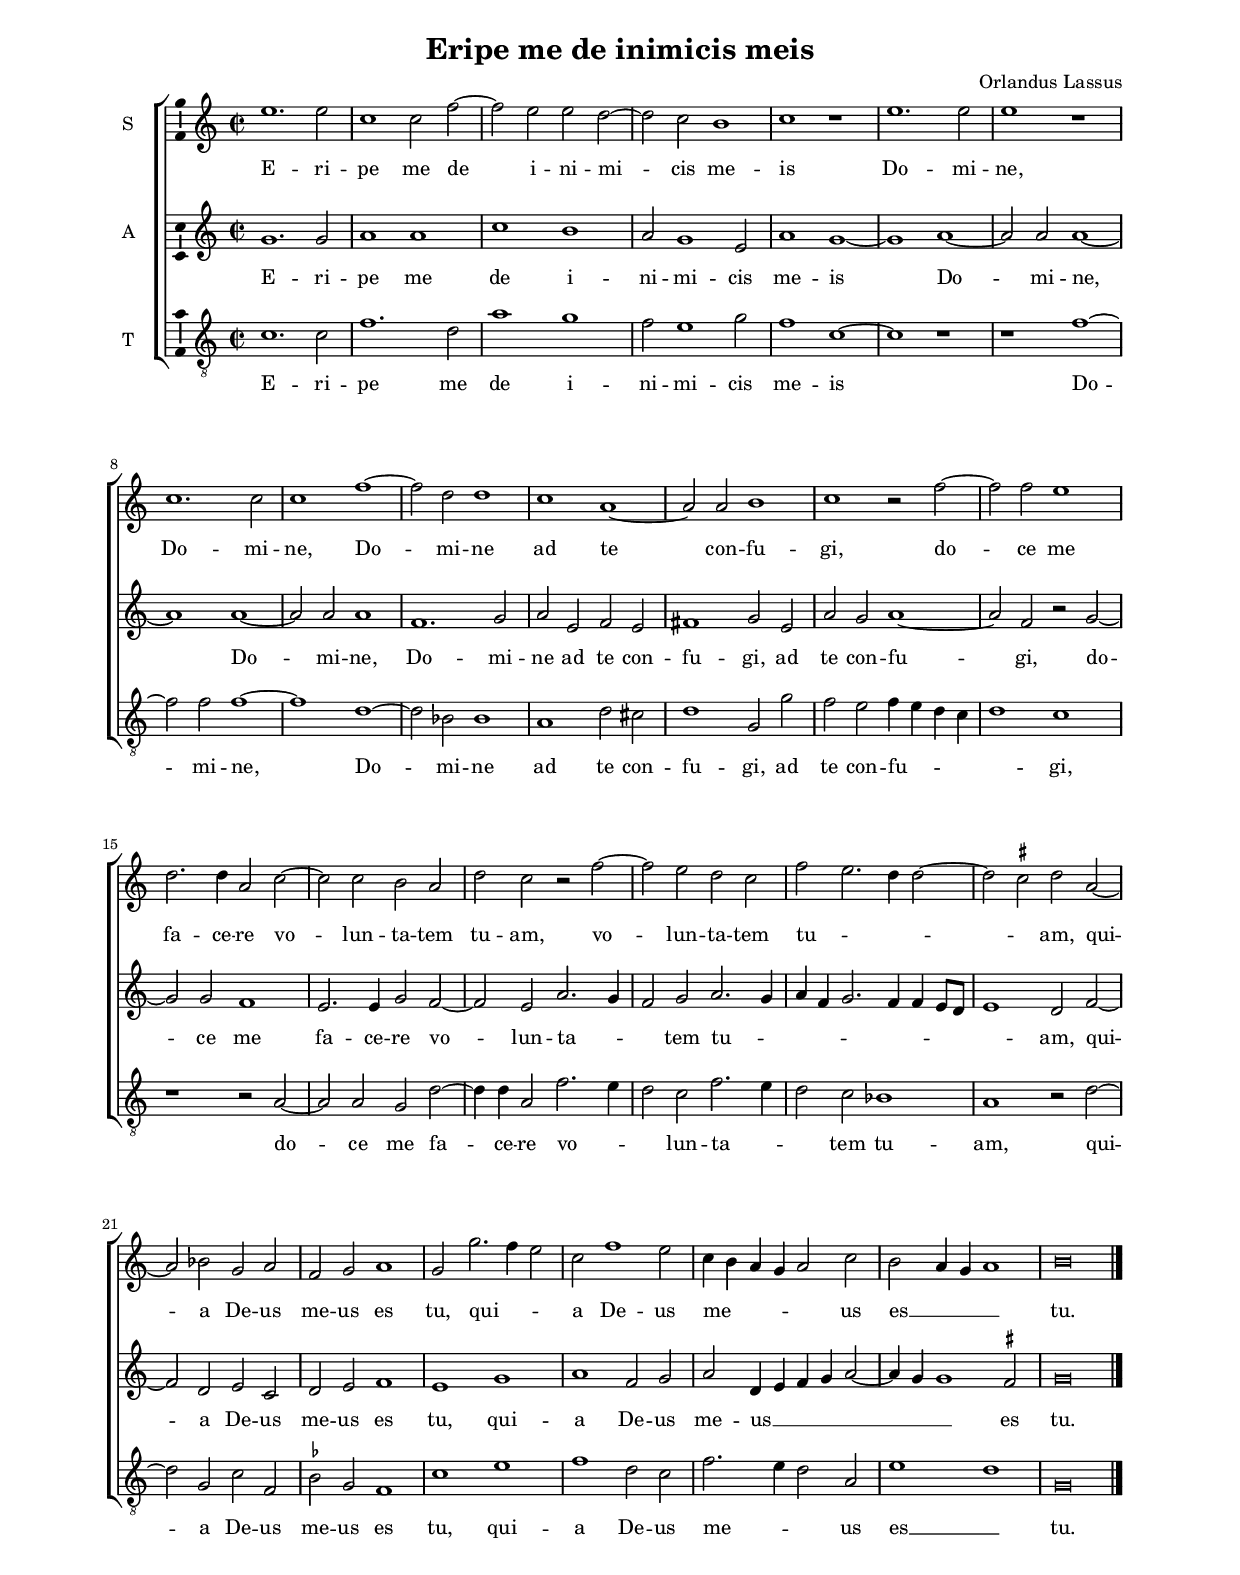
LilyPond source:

\header
{
  title="Eripe me de inimicis meis"
  composer="Orlandus Lassus"
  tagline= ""
}

\version "2.24.2"
\include "deutsch.ly"
#(set-global-staff-size 16)
%#(set-default-paper-size "letter")
#(ly:set-option 'point-and-click #f)

	
global = {
	\key c \major
	\time 2/2 \set Score.measureLength = #(ly:make-moment 2/1)
	}

	ficta = { \once \set suggestAccidentals = ##t }
	
	forget = #(define-music-function (music) (ly:music?) #{
		\accidentalStyle forget
		$music
		\accidentalStyle default
		#})

	m = \melisma
	me = \melismaEnd

\paper
	{
	top-margin = 2 \cm
	bottom-margin = 2 \cm
	left-margin = 2 \cm
	right-margin = 2 \cm
	ragged-bottom = ##f
	ragged-last-bottom = ##f
	print-page-number = ##t
	system-system-spacing = #'((basic-distance . 18) (minimum-distance . 13) (padding . 7) (strechability . 250))
%	scoreTitleMarkup = \markup { \fill-line  { \null \fontsize #2 \bold \fromproperty #'header:piece \fromproperty #'header:opus } }
%	systems-per-page = 3
%	min-systems-per-page = 3
	}

%%%%%%%%%%%%%%%%%%%%   11. ERIPE ME DE INIMICIS MEIS


global = {
	\key c \major
	\time 2/2 \set Score.measureLength = #(ly:make-moment 2/1)
	\skip 1*2*27 \bar "|."
	}


cantus =  \relative c''
	{
	e1. e2
	c1 c2 f~
	f2 e e d~
	d2 c h1
%5
	c1 r |
	e1. e2
	e1 r
	c1. c2
	c1 f~
%10
	f2 d d1 |
	c1 a~
	a2 a h1
	c1 r2 f~
	f2 f e1
%15
	d2. d4 a2 c~ |
	c2 c h a
	d2 c r f~
	f2 e d c
	f2 \m e2. d4 d2~
%20
	d2 \ficta cis \me d a~
	a2 b g a
	f2 g a1
	g2 g'2. \m f4 e2 \me
	c2 f1 e2
%25
	c4 \m h a g a2 \me c |
	h2 \m a4 g a1 \me
	h\breve |
	}


altus =  \relative c'
	{
	g'1. g2
	a1 a
	c1 h
	a2 g1 e2
%5
	a1 g~ |
	g1 a~
	a2 a a1~
	a1 a~
	a2 a a1
%10
	f1. g2 |
	a2 e f e
	fis1 g2 e
	a2 g a1~
	a2 f  r g~
%15
	g2 g f1 |
	e2. e4 g2 f~
	f2 e a2. \m g4
	f2 \me g a2. \m g4
	a4 f g2. f4 f e8 d
%20
	e1 \me d2 f~ |
	f2 d e c
	d2 e f1
	e1 g
	a1 f2 g
%25
	a2 d,4 \m e f g a2~ |
	a4 g g1 \me \ficta fis2
	g\breve |
	}


tenor =  \relative c'
	{
	c1. c2
	f1. d2
	a'1 g
	f2 e1 g2
%5
	f1 c~ |
	c1 r
	r1 f~
	f2 f f1~
	f1 d~
%10
	d2 b b1 |
	a1 d2 cis
	d1 g,2 g'
	f2 e f4 \m e d c
	d1 \me c
%15
	r1 r2 a~ |
	a2 a g d'~
	d4 d a2 f'2. \m e4
	d2 \me c f2. \m e4
	d2 \me c b1
%20
	a1 r2 d~ |
	d2 g, c f,
	\ficta b g f1
	c'1 e
	f1 d2 c
%25
	f2. \m e4 d2 \me a |
	e'1 \m d \me
	g,\breve |
	}


lyricscantus = \lyricmode {
	E -- ri -- pe me de i -- ni -- mi -- cis me -- is Do -- mi -- ne,
	Do -- mi -- ne,
	Do -- mi -- ne ad te con -- fu -- gi,
	do -- ce me fa -- ce -- re vo -- lun -- ta -- tem tu -- am,
	vo -- lun -- ta -- tem tu -- am,
	qui -- a De -- us me -- us es tu,
	qui -- a De -- us me -- us es __ tu.
	}


lyricsaltus = \lyricmode {
	E -- ri -- pe me de i -- ni -- mi -- cis me -- is Do -- mi -- ne,
	Do -- mi -- ne,
	Do -- mi -- ne ad te con -- fu -- gi,
	ad te con -- fu -- gi,
	do -- ce me fa -- ce -- re vo -- lun -- ta -- tem tu -- am,
	qui -- a De -- us me -- us es tu,
	qui -- a De -- us me -- us __ es tu.
	}


lyricstenor = \lyricmode {
	E -- ri -- pe me de i -- ni -- mi -- cis me -- is Do -- mi -- ne,
	Do -- mi -- ne ad te con -- fu -- gi,
	ad te con -- fu -- gi,
	do -- ce me fa -- ce -- re vo -- lun -- ta -- tem tu -- am,
	qui -- a De -- us me -- us es tu,
	qui -- a De -- us me -- us es __ tu.
	}


\score
{  
	\transpose c c {
	\new ChoirStaff \with { \override StaffGrouper.staff-staff-spacing.basic-distance = #12.5 }
	<<

	\new Staff <<\global
	\new Voice="v1" {
	  \set Staff.instrumentName="S"
		\set Staff.midiInstrument = "reed organ"
		\clef violin
		\cantus }
	\new Lyrics \lyricsto "v1" {\lyricscantus }
	>>


	\new Staff << \global
	\new Voice="v2" {
	  \set Staff.instrumentName="A"
		\set Staff.midiInstrument = "reed organ"
		\clef violin 
		\altus}
	\new Lyrics \lyricsto "v2" {\lyricsaltus }
	>>


	\new Staff <<\global
	\new Voice="v3" {
	  \set Staff.instrumentName="T"
		\set Staff.midiInstrument = "reed organ"
		\clef "G_8"
		\tenor }
	\new Lyrics \lyricsto "v3" {\lyricstenor }
	>>
	
	>>
	} % transpose

	\layout
	{
	indent = 0.8 \cm
	\context { \Staff \override TimeSignature.break-visibility = #end-of-line-invisible }
	\context { \Lyrics \override VerticalAxisGroup.nonstaff-relatedstaff-spacing.padding = #2 }
	\context { \Staff \consists Ambitus_engraver }
	\context { \Score \override BarNumber.padding = #2 }
	\context { \Voice \override NoteHead.style = #'baroque }
	}


\midi
	{
	\tempo 2 = 90
	}
	
}

%EOF
